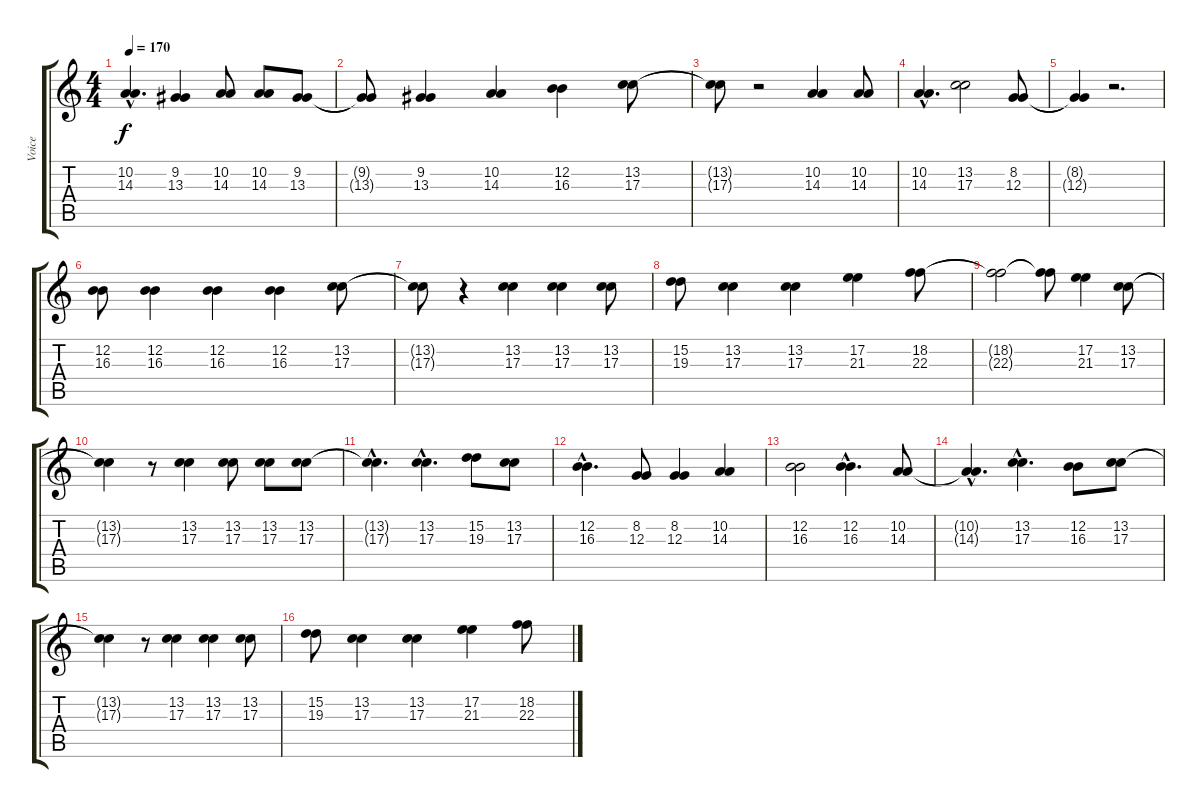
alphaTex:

\track ("Voice" "Voice") {instrument sopranosax}
\staff {score tabs}
\tuning (E4 B3 G3 D3 A2 E2) {hide}
\ts (4 4)
\tempo 170
\clef g2
\ks c
(10.2{hac} 14.3{hac}).4{d dy f} (9.2 13.3).4 (10.2 14.3).8 (10.2 14.3).8 (9.2 13.3).8 |
(9.2{t} 13.3{t}).8 (9.2 13.3).4 (10.2 14.3).4 (12.2 16.3).4 (13.2 17.3).8 |
(13.2{t} 17.3{t}).8 r.2 (10.2 14.3).4 (10.2 14.3).8 |
(10.2{hac} 14.3{hac}).4{d} (13.2 17.3).2 (8.2 12.3).8 |
(8.2{t} 12.3{t}).4 r.2{d} |
(12.2 16.3).8 (12.2 16.3).4 (12.2 16.3).4 (12.2 16.3).4 (13.2 17.3).8 |
(13.2{t} 17.3{t}).8 r.4 (13.2 17.3).4 (13.2 17.3).4 (13.2 17.3).8 |
(15.2 19.3).8 (13.2 17.3).4 (13.2 17.3).4 (17.2 21.3).4 (18.2 22.3).8 |
(18.2{t} 22.3{t}).2 (18.2{t} 22.3{t}).8 (17.2 21.3).4 (13.2 17.3).8 |
(13.2{t} 17.3{t}).4 r.8 (13.2 17.3).4 (13.2 17.3).8 (13.2 17.3).8 (13.2 17.3).8 |
(13.2{hac t} 17.3{hac t}).4{d} (13.2{hac} 17.3{hac}).4{d} (15.2 19.3).8 (13.2 17.3).8 |
(12.2{hac} 16.3{hac}).4{d} (8.2 12.3).8 (8.2 12.3).4 (10.2 14.3).4 |
(12.2 16.3).2 (12.2{hac} 16.3{hac}).4{d} (10.2 14.3).8 |
(10.2{hac t} 14.3{hac t}).4{d} (13.2{hac} 17.3{hac}).4{d} (12.2 16.3).8 (13.2 17.3).8 |
(13.2{t} 17.3{t}).4 r.8 (13.2 17.3).4 (13.2 17.3).4 (13.2 17.3).8 |
(15.2 19.3).8 (13.2 17.3).4 (13.2 17.3).4 (17.2 21.3).4 (18.2 22.3).8
